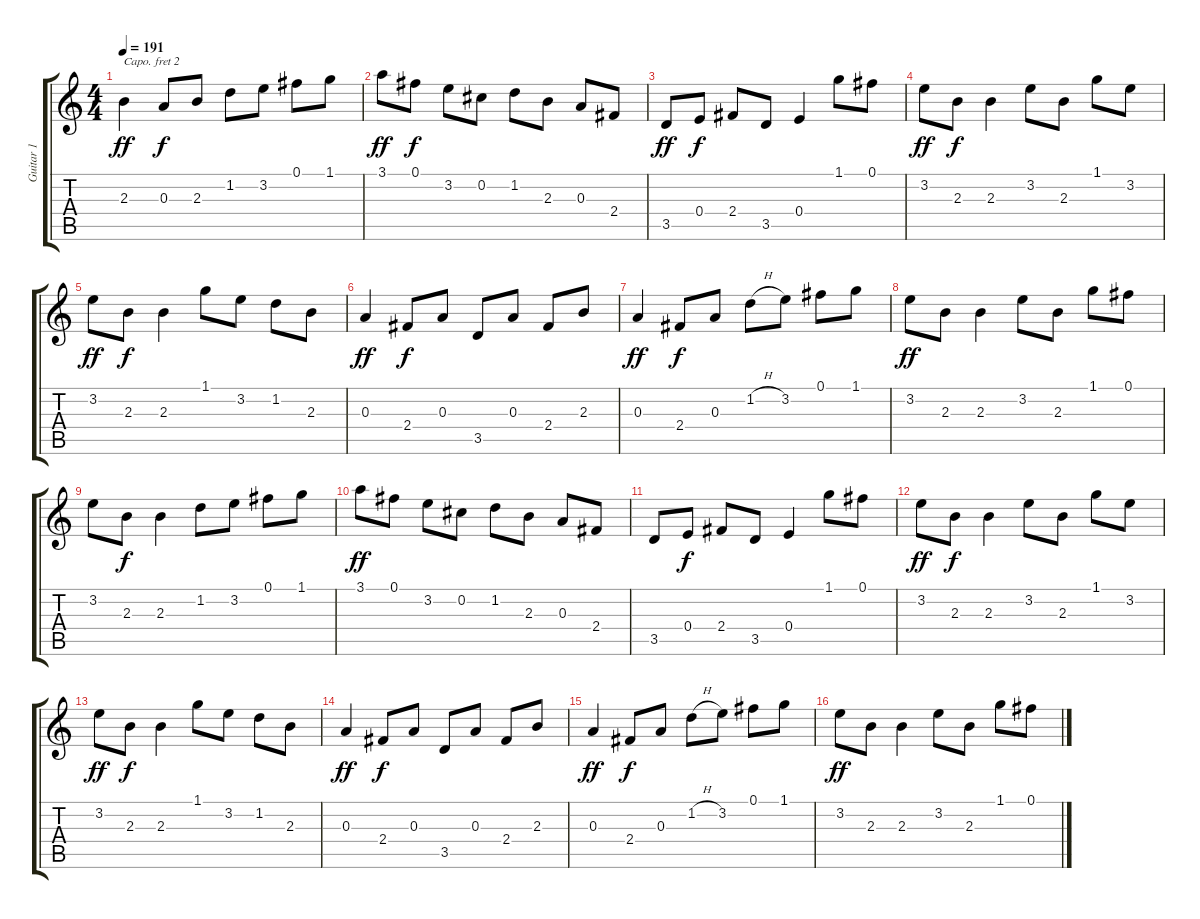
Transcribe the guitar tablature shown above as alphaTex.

\track ("Guitar 1" "Guitar 1") {instrument electricguitarjazz}
\staff {score tabs}
\capo 2
\tuning (E4 B3 G3 D3 A2 E2) {hide}
\ts (4 4)
\tempo 191
\clef g2
\ks c
2.3.4{dy ff} 0.3.8{dy f} 2.3.8 1.2.8 3.2.8 0.1.8 1.1.8 |
3.1.8{dy ff} 0.1.8{dy f} 3.2.8 0.2.8 1.2.8 2.3.8 0.3.8 2.4.8 |
3.5.8{dy ff} 0.4.8{dy f} 2.4.8 3.5.8 0.4.4 1.1.8 0.1.8 |
3.2.8{dy ff} 2.3.8{dy f} 2.3.4 3.2.8 2.3.8 1.1.8 3.2.8 |
3.2.8{dy ff} 2.3.8{dy f} 2.3.4 1.1.8 3.2.8 1.2.8 2.3.8 |
0.3.4{dy ff} 2.4.8{dy f} 0.3.8 3.5.8 0.3.8 2.4.8 2.3.8 |
0.3.4{dy ff} 2.4.8{dy f} 0.3.8 1.2{h}.8 3.2.8 0.1.8 1.1.8 |
3.2.8{dy ff} 2.3.8 2.3.4 3.2.8 2.3.8 1.1.8 0.1.8 |
3.2.8 2.3.8{dy f} 2.3.4 1.2.8 3.2.8 0.1.8 1.1.8 |
3.1.8{dy ff} 0.1.8 3.2.8 0.2.8 1.2.8 2.3.8 0.3.8 2.4.8 |
3.5.8 0.4.8{dy f} 2.4.8 3.5.8 0.4.4 1.1.8 0.1.8 |
3.2.8{dy ff} 2.3.8{dy f} 2.3.4 3.2.8 2.3.8 1.1.8 3.2.8 |
3.2.8{dy ff} 2.3.8{dy f} 2.3.4 1.1.8 3.2.8 1.2.8 2.3.8 |
0.3.4{dy ff} 2.4.8{dy f} 0.3.8 3.5.8 0.3.8 2.4.8 2.3.8 |
0.3.4{dy ff} 2.4.8{dy f} 0.3.8 1.2{h}.8 3.2.8 0.1.8 1.1.8 |
3.2.8{dy ff} 2.3.8 2.3.4 3.2.8 2.3.8 1.1.8 0.1.8
